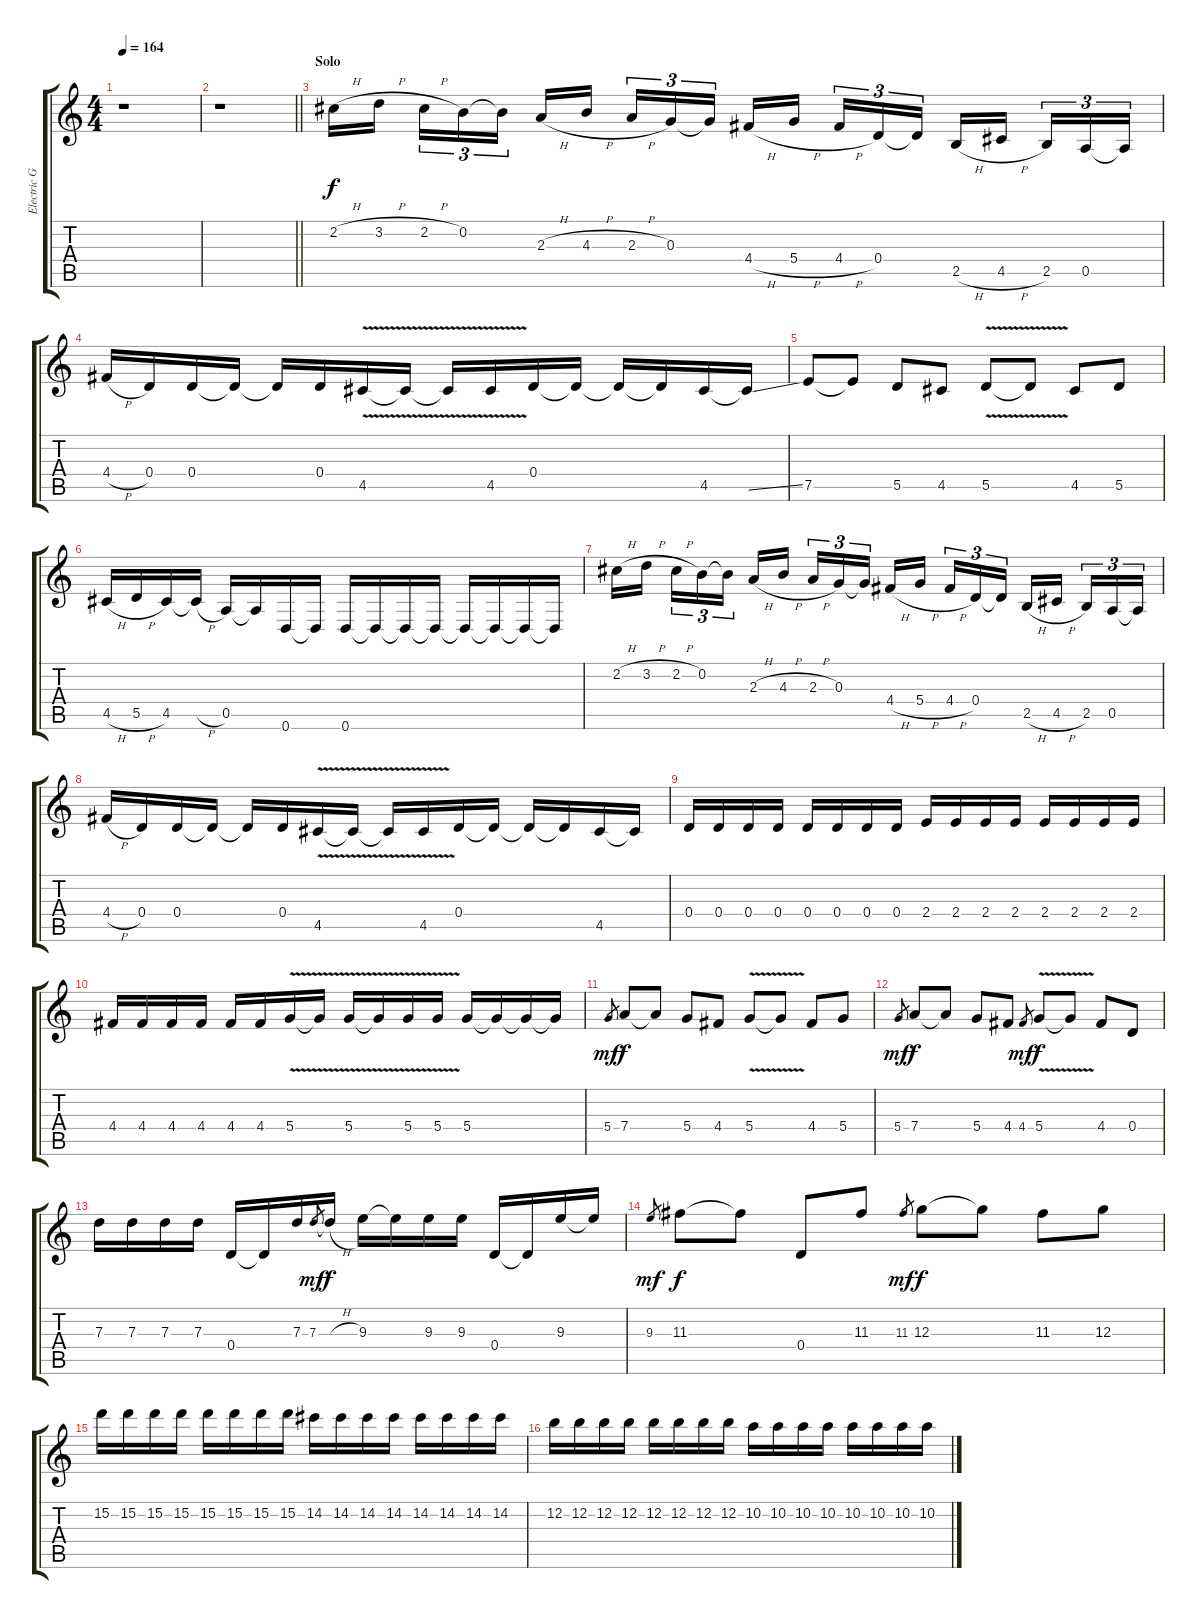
\track ("Electric Guitar" "Electric G") {instrument distortionguitar}
\staff {score tabs}
\tuning (E4 B3 G3 D3 A2 D2) {hide}
\ts (4 4)
\tempo 164
\clef g2
\ks c
r.1{dy f} |
\barLineRight lightlight
r.1 |
\section ("" "Solo")
2.2{h}.16{volume 8} 3.2{h}.16 2.2{h}.16{tu (3 2)} 0.2.16{tu (3 2)} 0.2{t}.16{tu (3 2)} 2.3{h}.16 4.3{h}.16 2.3{h}.16{tu (3 2)} 0.3.16{tu (3 2)} 0.3{t}.16{tu (3 2)} 4.4{h}.16 5.4{h}.16 4.4{h}.16{tu (3 2)} 0.4.16{tu (3 2)} 0.4{t}.16{tu (3 2)} 2.5{h}.16 4.5{h}.16 2.5.16{tu (3 2)} 0.5.16{tu (3 2)} 0.5{t}.16{tu (3 2)} |
4.4{h}.16 0.4.16 0.4.16 0.4{t}.16 0.4{t}.16 0.4.16 4.5{v}.16 4.5{v t}.16 4.5{v t}.16 4.5{v}.16 0.4.16 0.4{t}.16 0.4{t}.16 0.4{t}.16 4.5.16 4.5{ss t}.16 |
7.5.8 7.5{t}.8 5.5.8 4.5.8 5.5{v}.8 5.5{v t}.8 4.5.8 5.5.8 |
4.5{h}.16 5.5{h}.16 4.5.16 4.5{h t}.16 0.5.16 0.5{t}.16 0.6.16 0.6{t}.16 0.6.16 0.6{t}.16 0.6{t}.16 0.6{t}.16 0.6{t}.16 0.6{t}.16 0.6{t}.16 0.6{t}.16 |
2.2{h}.16 3.2{h}.16 2.2{h}.16{tu (3 2)} 0.2.16{tu (3 2)} 0.2{t}.16{tu (3 2)} 2.3{h}.16 4.3{h}.16 2.3{h}.16{tu (3 2)} 0.3.16{tu (3 2)} 0.3{t}.16{tu (3 2)} 4.4{h}.16 5.4{h}.16 4.4{h}.16{tu (3 2)} 0.4.16{tu (3 2)} 0.4{t}.16{tu (3 2)} 2.5{h}.16 4.5{h}.16 2.5.16{tu (3 2)} 0.5.16{tu (3 2)} 0.5{t}.16{tu (3 2)} |
4.4{h}.16 0.4.16 0.4.16 0.4{t}.16 0.4{t}.16 0.4.16 4.5{v}.16 4.5{v t}.16 4.5{v t}.16 4.5{v}.16 0.4.16 0.4{t}.16 0.4{t}.16 0.4{t}.16 4.5.16 4.5{t}.16 |
0.4.16 0.4.16 0.4.16 0.4.16 0.4.16 0.4.16 0.4.16 0.4.16 2.4.16 2.4.16 2.4.16 2.4.16 2.4.16 2.4.16 2.4.16 2.4.16 |
4.4.16 4.4.16 4.4.16 4.4.16 4.4.16 4.4.16 5.4{v}.16 5.4{v t}.16 5.4{v}.16 5.4{v t}.16 5.4{v}.16 5.4{v}.16 5.4.16 5.4{t}.16 5.4{t}.16 5.4{t}.16 |
5.4.8{gr dy mf} 7.4.8{dy f} 7.4{t}.8 5.4.8 4.4.8 5.4{v}.8 5.4{v t}.8 4.4.8 5.4.8 |
5.4.8{gr dy mf} 7.4.8{dy f} 7.4{t}.8 5.4.8 4.4.8 4.4.8{gr dy mf} 5.4{v}.8{dy f} 5.4{v t}.8 4.4.8 0.4.8 |
7.3.16 7.3.16 7.3.16 7.3.16 0.4.16 0.4{t}.16 7.3.16 7.3.8{gr dy mf} 7.3{h t}.16{dy f} 9.3.16 9.3{t}.16 9.3.16 9.3.16 0.4.16 0.4{t}.16 9.3.16 9.3{t}.16 |
9.3.8{gr dy mf} 11.3.8{dy f} 11.3{t}.8 0.4.8 11.3.8 11.3.8{gr dy mf} 12.3.8{dy f} 12.3{t}.8 11.3.8 12.3.8 |
15.2.16 15.2.16 15.2.16 15.2.16 15.2.16 15.2.16 15.2.16 15.2.16 14.2.16 14.2.16 14.2.16 14.2.16 14.2.16 14.2.16 14.2.16 14.2.16 |
12.2.16 12.2.16 12.2.16 12.2.16 12.2.16 12.2.16 12.2.16 12.2.16 10.2.16 10.2.16 10.2.16 10.2.16 10.2.16 10.2.16 10.2.16 10.2.16
